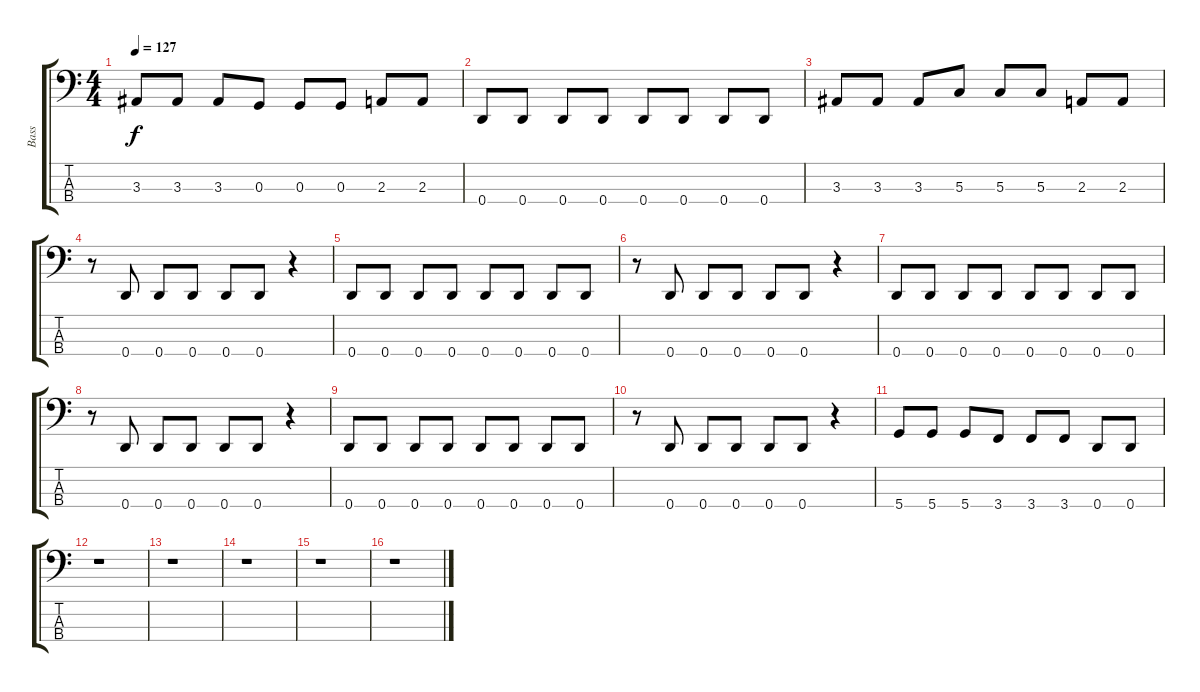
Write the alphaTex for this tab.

\track ("Bass" "Bass") {instrument electricbassfinger}
\staff {score tabs}
\tuning (F2 C2 G1 D1) {hide}
\ts (4 4)
\tempo 127
\clef f4
\ks c
3.3.8{dy f} 3.3.8 3.3.8 0.3.8 0.3.8 0.3.8 2.3.8 2.3.8 |
0.4.8 0.4.8 0.4.8 0.4.8 0.4.8 0.4.8 0.4.8 0.4.8 |
3.3.8 3.3.8 3.3.8 5.3.8 5.3.8 5.3.8 2.3.8 2.3.8 |
r.8 0.4.8 0.4.8 0.4.8 0.4.8 0.4.8 r.4 |
0.4.8 0.4.8 0.4.8 0.4.8 0.4.8 0.4.8 0.4.8 0.4.8 |
r.8 0.4.8 0.4.8 0.4.8 0.4.8 0.4.8 r.4 |
0.4.8 0.4.8 0.4.8 0.4.8 0.4.8 0.4.8 0.4.8 0.4.8 |
r.8 0.4.8 0.4.8 0.4.8 0.4.8 0.4.8 r.4 |
0.4.8 0.4.8 0.4.8 0.4.8 0.4.8 0.4.8 0.4.8 0.4.8 |
r.8 0.4.8 0.4.8 0.4.8 0.4.8 0.4.8 r.4 |
5.4.8 5.4.8 5.4.8 3.4.8 3.4.8 3.4.8 0.4.8 0.4.8 |
r.1 |
r.1 |
r.1 |
r.1 |
r.1
